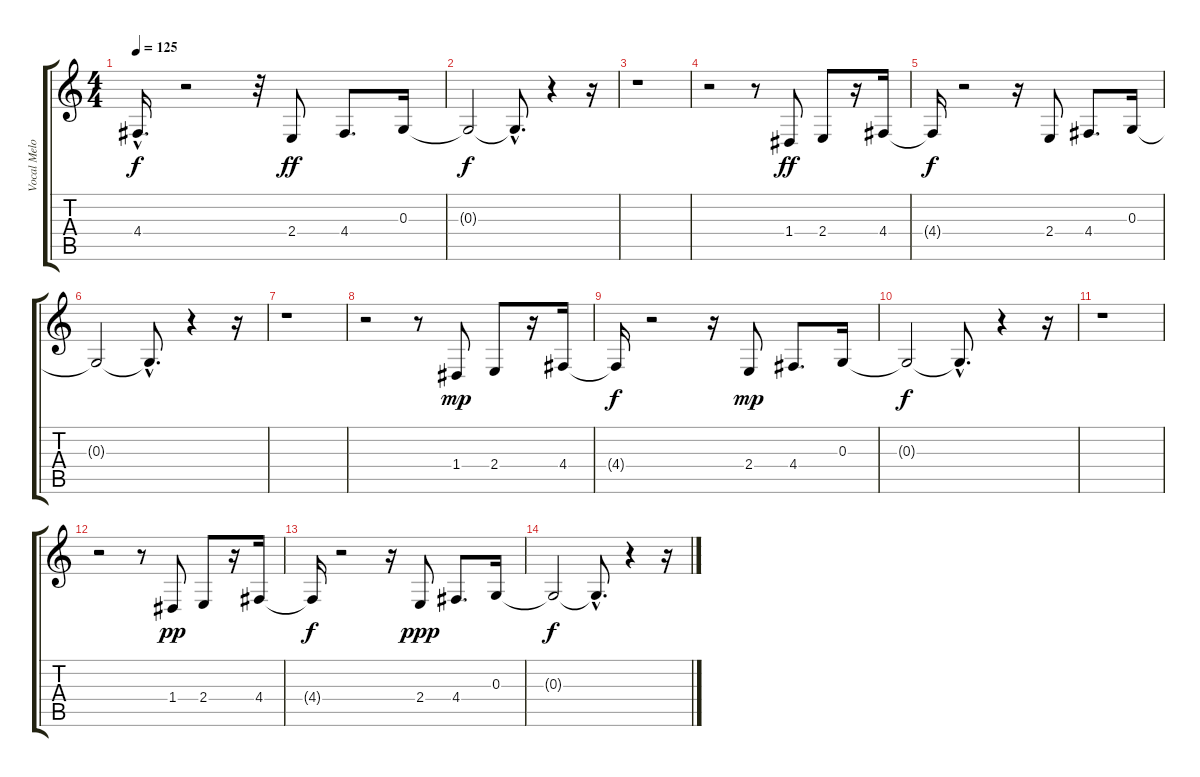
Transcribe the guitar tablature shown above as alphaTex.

\track ("Vocal Melody" "Vocal Melo") {instrument trumpet}
\staff {score tabs}
\tuning (E4 B3 G3 D3 A2 E2) {hide}
\ts (4 4)
\tempo 125
\clef g2
\ks c
4.4{hac t}.16{d dy f} r.2 r.32 2.4.8{dy ff} 4.4.8{d} 0.3.16 |
0.3{t}.2{dy f} 0.3{hac t}.8{d} r.4 r.16 |
r.1 |
r.2 r.8 1.4.8{dy ff} 2.4.8 r.16 4.4.16 |
4.4{t}.16{dy f} r.2 r.16 2.4.8 4.4.8{d} 0.3.16 |
0.3{t}.2 0.3{hac t}.8{d} r.4 r.16 |
r.1 |
r.2 r.8 1.4.8{dy mp} 2.4.8 r.16 4.4.16 |
4.4{t}.16{dy f} r.2 r.16 2.4.8{dy mp} 4.4.8{d} 0.3.16 |
0.3{t}.2{dy f} 0.3{hac t}.8{d} r.4 r.16 |
r.1 |
r.2 r.8 1.4.8{dy pp} 2.4.8 r.16 4.4.16 |
4.4{t}.16{dy f} r.2 r.16 2.4.8{dy ppp} 4.4.8{d} 0.3.16 |
0.3{t}.2{dy f} 0.3{hac t}.8{d} r.4 r.16
